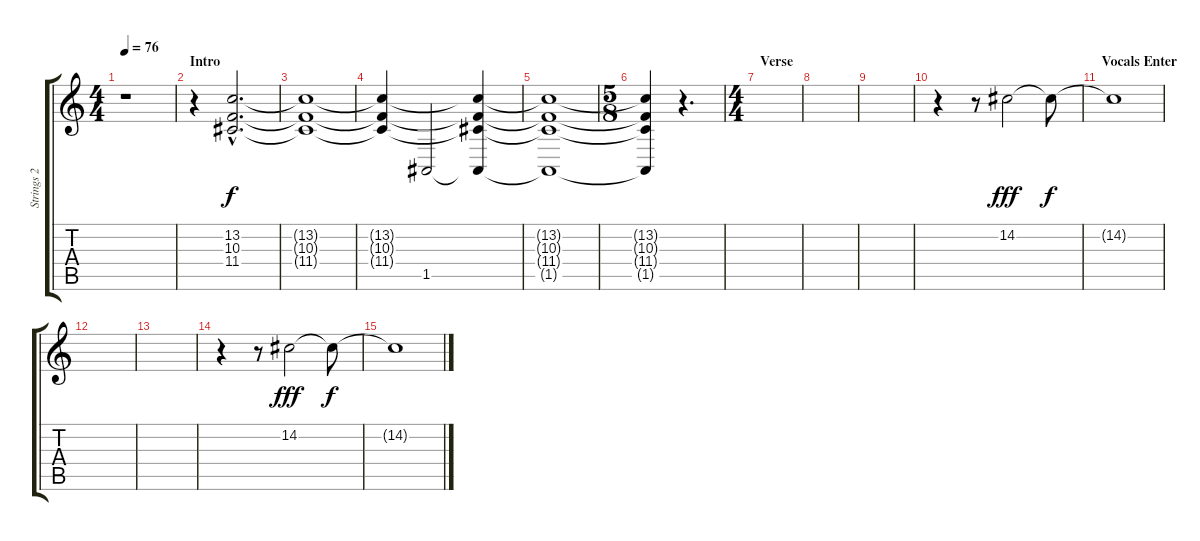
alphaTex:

\track ("Strings 2" "Strings 2") {instrument stringensemble2}
\staff {score tabs}
\tuning (E4 B3 G3 D3 A2 E2) {hide}
\ts (4 4)
\tempo 76
\clef g2
\ks c
r.1{dy f instrument stringensemble2} |
\section ("" "Intro")
r.4 (13.2{hac} 10.3{hac} 11.4{hac}).2{d volume 9} |
(13.2{t} 10.3{t} 11.4{t}).1 |
(13.2{t} 10.3{t} 11.4{t}).4 1.5.2 (13.2{t} 10.3{t} 11.4{t} 1.5{t}).4 |
(13.2{t} 10.3{t} 11.4{t} 1.5{t}).1 |
\ts (5 8)
(13.2{t} 10.3{t} 11.4{t} 1.5{t}).4 r.4{d} |
\ts (4 4)
\section ("" "Verse")
|
|
|
r.4 r.8 14.2.2{dy fff volume 0} 14.2{t}.8{dy f} |
\section ("" "Vocals Enter")
14.2{t}.1 |
|
|
r.4 r.8 14.2.2{dy fff volume 0} 14.2{t}.8{dy f} |
14.2{t}.1
